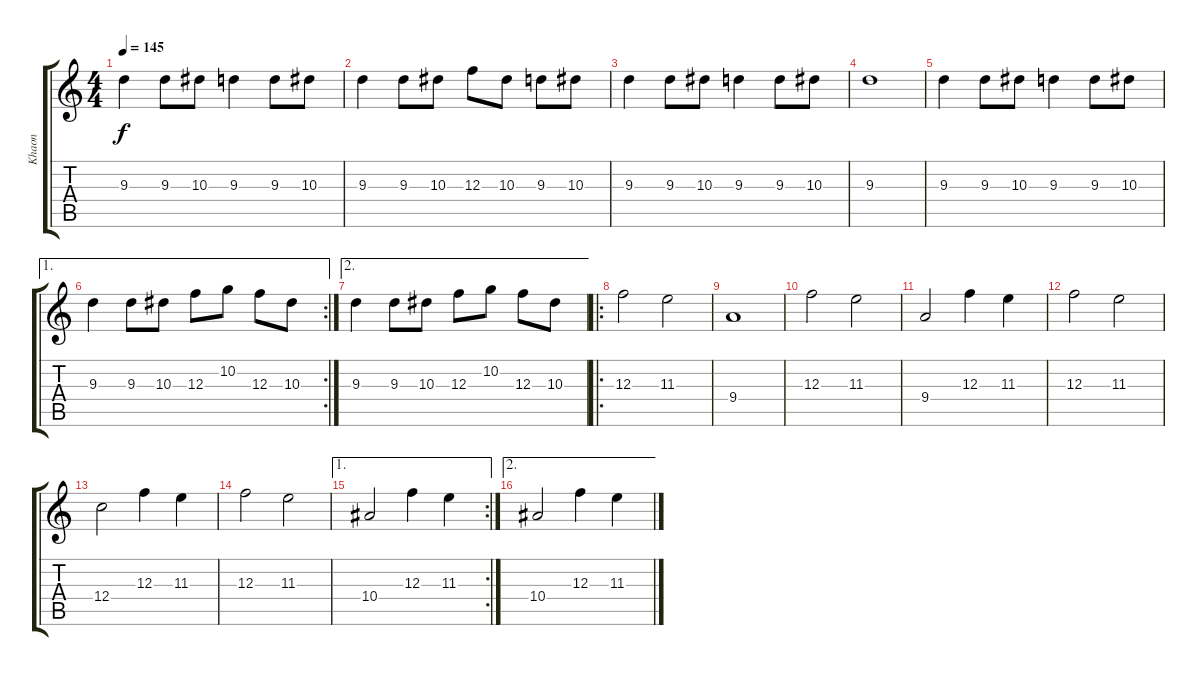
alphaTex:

\track ("Khaon" "Khaon") {instrument distortionguitar}
\staff {score tabs}
\tuning (D4 A3 F3 C3 G2 D2) {hide}
\ts (4 4)
\tempo 145
\clef g2
\ks c
9.3.4{dy f} 9.3.8 10.3.8 9.3.4 9.3.8 10.3.8 |
9.3.4 9.3.8 10.3.8 12.3.8 10.3.8 9.3.8 10.3.8 |
9.3.4 9.3.8 10.3.8 9.3.4 9.3.8 10.3.8 |
9.3.1 |
9.3.4 9.3.8 10.3.8 9.3.4 9.3.8 10.3.8 |
\ae 1
\rc 2
9.3.4 9.3.8 10.3.8 12.3.8 10.2.8 12.3.8 10.3.8 |
\ae 2
9.3.4 9.3.8 10.3.8 12.3.8 10.2.8 12.3.8 10.3.8 |
\ro
12.3.2 11.3.2 |
9.4.1 |
12.3.2 11.3.2 |
9.4.2 12.3.4 11.3.4 |
12.3.2 11.3.2 |
12.4.2 12.3.4 11.3.4 |
12.3.2 11.3.2 |
\ae 1
\rc 2
10.4.2 12.3.4 11.3.4 |
\ae 2
10.4.2 12.3.4 11.3.4
